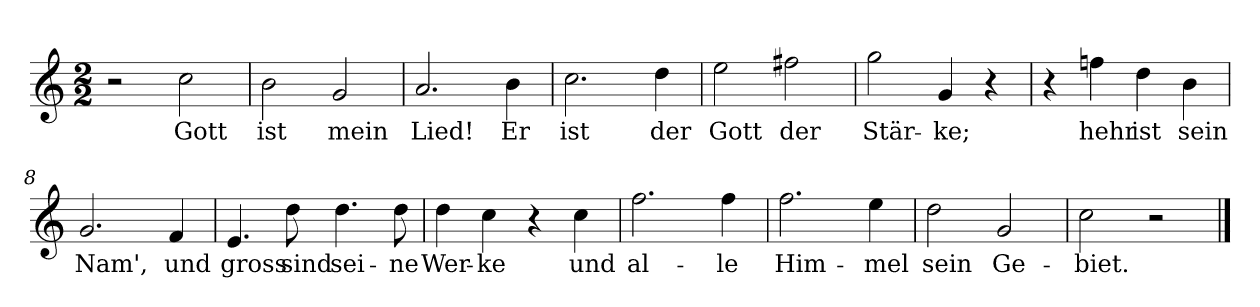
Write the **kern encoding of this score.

**kern	**text
*part1	*part1
*staff1	*staff1
*clefG2	*
*k[]	*
*M2/2	*
=1	=1
2r	.
!	!LO:LY:b
2cc\	Gott
=2	=2
!	!LO:LY:b
2b\	ist
!	!LO:LY:b
2g/	mein
=3	=3
!	!LO:LY:b
2.a/	Lied!
!	!LO:LY:b
4b\	Er
=4	=4
!	!LO:LY:b
2.cc\	ist
!	!LO:LY:b
4dd\	der
=5	=5
!	!LO:LY:b
2ee\	Gott
!	!LO:LY:b
2ff#X\	der
=6	=6
!	!LO:LY:b
2gg\	Stär-
!	!LO:LY:b
4g/	-ke;
4r	.
=7	=7
4r	.
!	!LO:LY:b
4ffn\	hehr
!	!LO:LY:b
4dd\	ist
!	!LO:LY:b
4b\	sein
=8	=8
!	!LO:LY:b
2.g/	Nam',
!	!LO:LY:b
4f/	und
=9	=9
!	!LO:LY:b
4.e/	gross
!	!LO:LY:b
8dd\	sind
!	!LO:LY:b
4.dd\	sei-
!	!LO:LY:b
8dd\	-ne
!!LO:LB:g=z
=10	=10
!	!LO:LY:b
4dd\	Wer-
!	!LO:LY:b
4cc\	-ke
4r	.
!	!LO:LY:b
4cc\	und
=11	=11
!	!LO:LY:b
2.ff\	al-
!	!LO:LY:b
4ff\	-le
=12	=12
!	!LO:LY:b
2.ff\	Him-
!	!LO:LY:b
4ee\	-mel
=13	=13
!	!LO:LY:b
2dd\	sein
!	!LO:LY:b
2g/	Ge-
=14	=14
!	!LO:LY:b
2cc\	-biet.
2r	.
==	==
*-	*-
